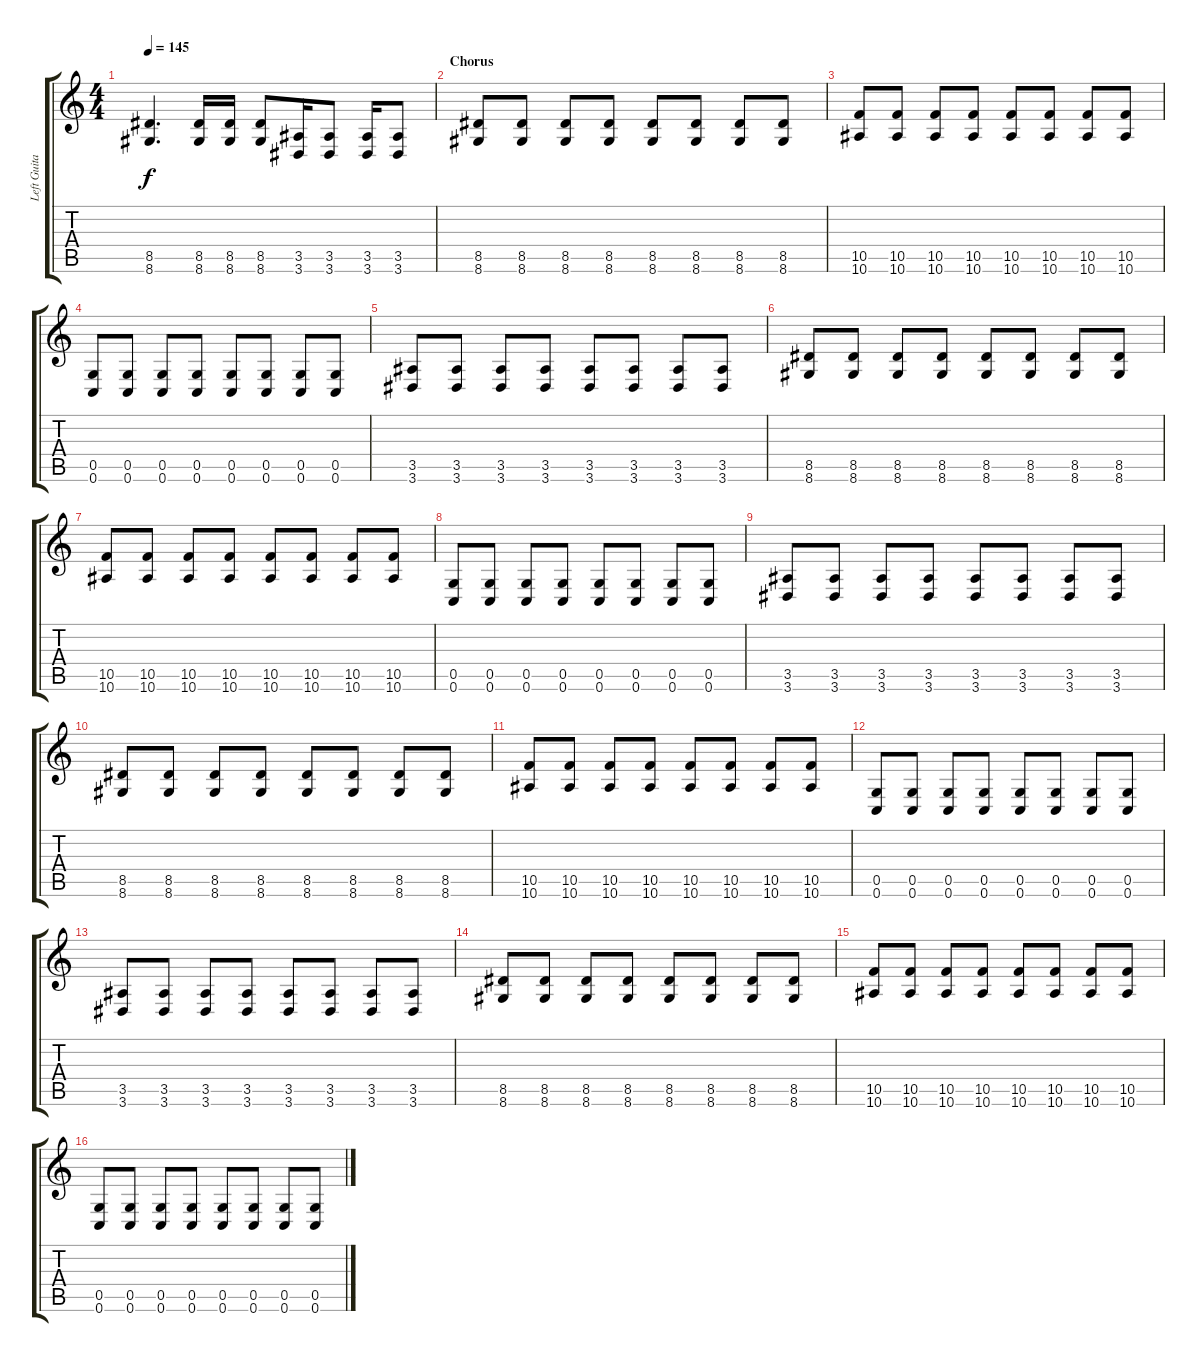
\track ("Left Guitar" "Left Guita") {instrument distortionguitar}
\staff {score tabs}
\tuning (D4 A3 F3 C3 G2 C2) {hide}
\ts (4 4)
\tempo 145
\clef g2
\ks c
(8.5 8.6).4{d dy f} (8.5 8.6).16 (8.5 8.6).16 (8.5 8.6).8 (3.5 3.6).16 (3.5 3.6).8 (3.5 3.6).16 (3.5 3.6).8 |
\section ("" "Chorus")
(8.5 8.6).8 (8.5 8.6).8 (8.5 8.6).8 (8.5 8.6).8 (8.5 8.6).8 (8.5 8.6).8 (8.5 8.6).8 (8.5 8.6).8 |
(10.5 10.6).8 (10.5 10.6).8 (10.5 10.6).8 (10.5 10.6).8 (10.5 10.6).8 (10.5 10.6).8 (10.5 10.6).8 (10.5 10.6).8 |
(0.5 0.6).8 (0.5 0.6).8 (0.5 0.6).8 (0.5 0.6).8 (0.5 0.6).8 (0.5 0.6).8 (0.5 0.6).8 (0.5 0.6).8 |
(3.5 3.6).8 (3.5 3.6).8 (3.5 3.6).8 (3.5 3.6).8 (3.5 3.6).8 (3.5 3.6).8 (3.5 3.6).8 (3.5 3.6).8 |
(8.5 8.6).8 (8.5 8.6).8 (8.5 8.6).8 (8.5 8.6).8 (8.5 8.6).8 (8.5 8.6).8 (8.5 8.6).8 (8.5 8.6).8 |
(10.5 10.6).8 (10.5 10.6).8 (10.5 10.6).8 (10.5 10.6).8 (10.5 10.6).8 (10.5 10.6).8 (10.5 10.6).8 (10.5 10.6).8 |
(0.5 0.6).8 (0.5 0.6).8 (0.5 0.6).8 (0.5 0.6).8 (0.5 0.6).8 (0.5 0.6).8 (0.5 0.6).8 (0.5 0.6).8 |
(3.5 3.6).8 (3.5 3.6).8 (3.5 3.6).8 (3.5 3.6).8 (3.5 3.6).8 (3.5 3.6).8 (3.5 3.6).8 (3.5 3.6).8 |
(8.5 8.6).8 (8.5 8.6).8 (8.5 8.6).8 (8.5 8.6).8 (8.5 8.6).8 (8.5 8.6).8 (8.5 8.6).8 (8.5 8.6).8 |
(10.5 10.6).8 (10.5 10.6).8 (10.5 10.6).8 (10.5 10.6).8 (10.5 10.6).8 (10.5 10.6).8 (10.5 10.6).8 (10.5 10.6).8 |
(0.5 0.6).8 (0.5 0.6).8 (0.5 0.6).8 (0.5 0.6).8 (0.5 0.6).8 (0.5 0.6).8 (0.5 0.6).8 (0.5 0.6).8 |
(3.5 3.6).8 (3.5 3.6).8 (3.5 3.6).8 (3.5 3.6).8 (3.5 3.6).8 (3.5 3.6).8 (3.5 3.6).8 (3.5 3.6).8 |
(8.5 8.6).8 (8.5 8.6).8 (8.5 8.6).8 (8.5 8.6).8 (8.5 8.6).8 (8.5 8.6).8 (8.5 8.6).8 (8.5 8.6).8 |
(10.5 10.6).8 (10.5 10.6).8 (10.5 10.6).8 (10.5 10.6).8 (10.5 10.6).8 (10.5 10.6).8 (10.5 10.6).8 (10.5 10.6).8 |
(0.5 0.6).8 (0.5 0.6).8 (0.5 0.6).8 (0.5 0.6).8 (0.5 0.6).8 (0.5 0.6).8 (0.5 0.6).8 (0.5 0.6).8
